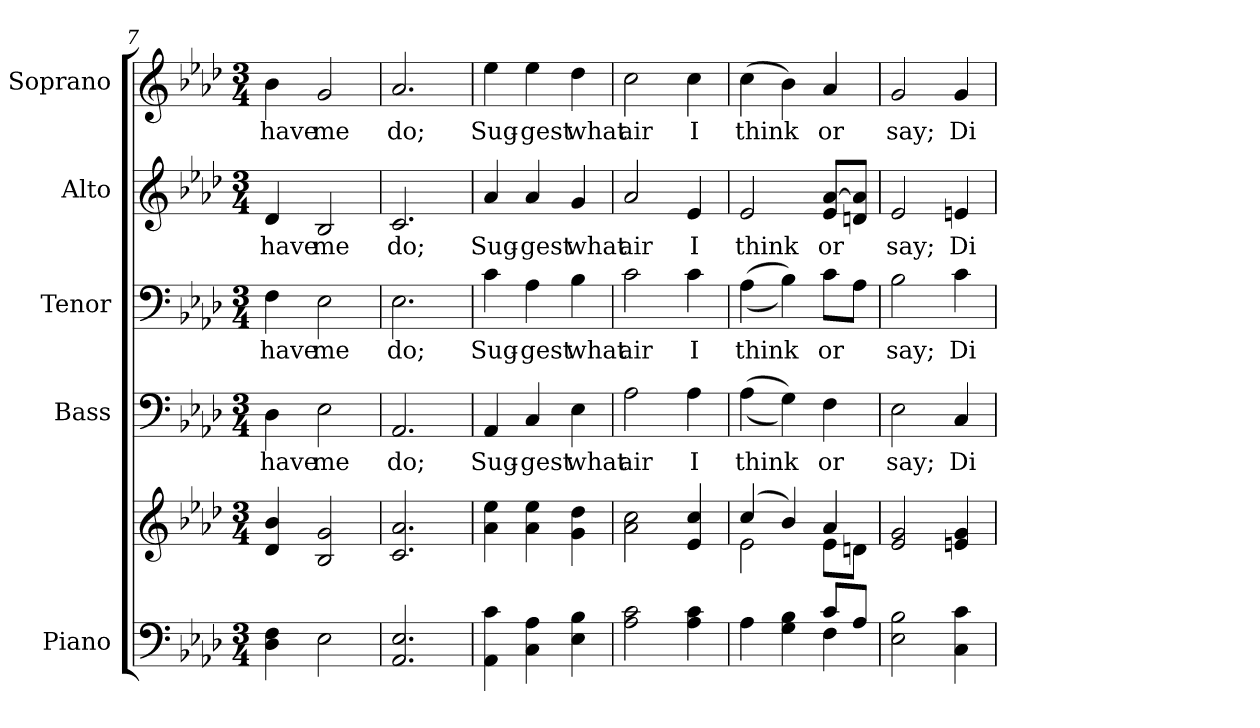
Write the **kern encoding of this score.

**kern	**kern	**kern	**text	**kern	**text	**kern	**text	**kern	**text
*part5	*part5	*part4	*part4	*part3	*part3	*part2	*part2	*part1	*part1
*staff6	*staff5	*staff4	*staff4	*staff3	*staff3	*staff2	*staff2	*staff1	*staff1
*I"Piano	*	*I"Bass	*	*I"Tenor	*	*I"Alto	*	*I"Soprano	*
*I'Pno.	*	*I'B.	*	*I'T.	*	*I'A.	*	*I'S.	*
!!LO:PB:g=z
*clefF4	*clefG2	*clefF4	*	*clefF4	*	*clefG2	*	*clefG2	*
*k[b-e-a-d-]	*k[b-e-a-d-]	*k[b-e-a-d-]	*	*k[b-e-a-d-]	*	*k[b-e-a-d-]	*	*k[b-e-a-d-]	*
*A-:	*A-:	*A-:	*	*A-:	*	*A-:	*	*A-:	*
*M3/4	*M3/4	*M3/4	*	*M3/4	*	*M3/4	*	*M3/4	*
=7	=7	=7	=7	=7	=7	=7	=7	=7	=7
!	!	!	!LO:LY:b:color=#000000	!	!	!	!	!	!
!	!	!	!	!	!LO:LY:b:color=#000000	!	!	!	!
!	!	!	!	!	!	!	!LO:LY:b:color=#000000	!	!
!	!	!	!	!	!	!	!	!	!LO:LY:b:color=#000000
4D-i\ 4Fi	4d-i/ 4b-i	4D-i\	have	4Fi\	have	4d-i/	have	4b-i\	have
!	!	!	!LO:LY:b:color=#000000	!	!	!	!	!	!
!	!	!	!	!	!LO:LY:b:color=#000000	!	!	!	!
!	!	!	!	!	!	!	!LO:LY:b:color=#000000	!	!
!	!	!	!	!	!	!	!	!	!LO:LY:b:color=#000000
2E-i\	2B-i/ 2gi	2E-i\	me	2E-i\	me	2B-i/	me	2gi/	me
=8	=8	=8	=8	=8	=8	=8	=8	=8	=8
!	!	!	!LO:LY:b:color=#000000	!	!	!	!	!	!
!	!	!	!	!	!LO:LY:b:color=#000000	!	!	!	!
!	!	!	!	!	!	!	!LO:LY:b:color=#000000	!	!
!	!	!	!	!	!	!	!	!	!LO:LY:b:color=#000000
2.AA-i/ 2.E-i	2.ci/ 2.a-i	2.AA-i/	do;	2.E-i\	do;	2.ci/	do;	2.a-i/	do;
=9	=9	=9	=9	=9	=9	=9	=9	=9	=9
!	!	!	!LO:LY:b:color=#000000	!	!	!	!	!	!
!	!	!	!	!	!LO:LY:b:color=#000000	!	!	!	!
!	!	!	!	!	!	!	!LO:LY:b:color=#000000	!	!
!	!	!	!	!	!	!	!	!	!LO:LY:b:color=#000000
4AA-i\ 4ci	4a-i\ 4ee-i	4AA-i/	Sug-	4ci\	Sug-	4a-i/	Sug-	4ee-i\	Sug-
!	!	!	!LO:LY:b:color=#000000	!	!	!	!	!	!
!	!	!	!	!	!LO:LY:b:color=#000000	!	!	!	!
!	!	!	!	!	!	!	!LO:LY:b:color=#000000	!	!
!	!	!	!	!	!	!	!	!	!LO:LY:b:color=#000000
4Ci\ 4A-i	4a-i\ 4ee-i	4Ci/	-gest	4A-i\	-gest	4a-i/	-gest	4ee-i\	-gest
!	!	!	!LO:LY:b:color=#000000	!	!	!	!	!	!
!	!	!	!	!	!LO:LY:b:color=#000000	!	!	!	!
!	!	!	!	!	!	!	!LO:LY:b:color=#000000	!	!
!	!	!	!	!	!	!	!	!	!LO:LY:b:color=#000000
4E-i\ 4B-i	4gi\ 4dd-i	4E-i\	what	4B-i\	what	4gi/	what	4dd-i\	what
!!LO:PB:g=z
=10	=10	=10	=10	=10	=10	=10	=10	=10	=10
!	!	!	!LO:LY:b:color=#000000	!	!	!	!	!	!
!	!	!	!	!	!LO:LY:b:color=#000000	!	!	!	!
!	!	!	!	!	!	!	!LO:LY:b:color=#000000	!	!
!	!	!	!	!	!	!	!	!	!LO:LY:b:color=#000000
2A-i\ 2ci	2a-i\ 2cci	2A-i\	air	2ci\	air	2a-i/	air	2cci\	air
!	!	!	!LO:LY:b:color=#000000	!	!	!	!	!	!
!	!	!	!	!	!LO:LY:b:color=#000000	!	!	!	!
!	!	!	!	!	!	!	!LO:LY:b:color=#000000	!	!
!	!	!	!	!	!	!	!	!	!LO:LY:b:color=#000000
4A-i\ 4ci	4e-i/ 4cci	4A-i\	I	4ci\	I	4e-i/	I	4cci\	I
=11	=11	=11	=11	=11	=11	=11	=11	=11	=11
*^	*^	*	*	*	*	*	*	*	*
!	!	!	!	!	!LO:LY:b:color=#000000	!	!	!	!	!	!
!	!	!	!	!	!	!	!LO:LY:b:color=#000000	!	!	!	!
!	!	!	!	!	!	!	!	!	!LO:LY:b:color=#000000	!	!
!	!	!	!	!	!	!	!	!	!	!	!LO:LY:b:color=#000000
4A-i\	2ryy	(4cci/	2e-i\	((4A-i\	think	((4A-i\	think	2e-i/	think	(4cci\	think
4Gi\ 4B-i	.	4b-i/)	.	4Gi\))	.	4B-i\))	.	.	.	4b-i\)	.
!	!	!	!	!	!LO:LY:b:color=#000000	!	!	!	!	!	!
!	!	!	!	!	!	!	!LO:LY:b:color=#000000	!	!	!	!
!	!	!	!	!	!	!	!	!	!LO:LY:b:color=#000000	!	!
!	!	!	!	!	!	!	!	!	!	!	!LO:LY:b:color=#000000
8ci/L	4Fi\	4a-i/	8e-i\L	4Fi\	or	8ci\L	or	8e-i/ [>8a-iL	or	4a-i/	or
8A-i/J	.	.	8dni\J	.	.	8A-i\J	.	8dni/ 8a-i]J	.	.	.
*v	*v	*	*	*	*	*	*	*	*	*	*
*	*v	*v	*	*	*	*	*	*	*	*
=12	=12	=12	=12	=12	=12	=12	=12	=12	=12
*	*^	*	*	*	*	*	*	*	*
!	!	!	!	!LO:LY:b:color=#000000	!	!	!	!	!	!
*	*v	*v	*	*	*	*	*	*	*	*
*	*^	*	*	*	*	*	*	*	*
!	!	!	!	!	!	!LO:LY:b:color=#000000	!	!	!	!
*	*v	*v	*	*	*	*	*	*	*	*
*	*^	*	*	*	*	*	*	*	*
!	!	!	!	!	!	!	!	!LO:LY:b:color=#000000	!	!
*	*v	*v	*	*	*	*	*	*	*	*
*	*^	*	*	*	*	*	*	*	*
!	!	!	!	!	!	!	!	!	!	!LO:LY:b:color=#000000
*	*v	*v	*	*	*	*	*	*	*	*
2E-i\ 2B-i	2e-i/ 2gi	2E-i\	say;	2B-i\	say;	2e-i/	say;	2gi/	say;
!	!	!	!LO:LY:b:color=#000000	!	!	!	!	!	!
!	!	!	!	!	!LO:LY:b:color=#000000	!	!	!	!
!	!	!	!	!	!	!	!LO:LY:b:color=#000000	!	!
!	!	!	!	!	!	!	!	!	!LO:LY:b:color=#000000
4Ci\ 4ci	4eni/ 4gi	4Ci/	Di-	4ci\	Di-	4eni/	Di-	4gi/	Di-
=	=	=	=	=	=	=	=	=	=
*-	*-	*-	*-	*-	*-	*-	*-	*-	*-
